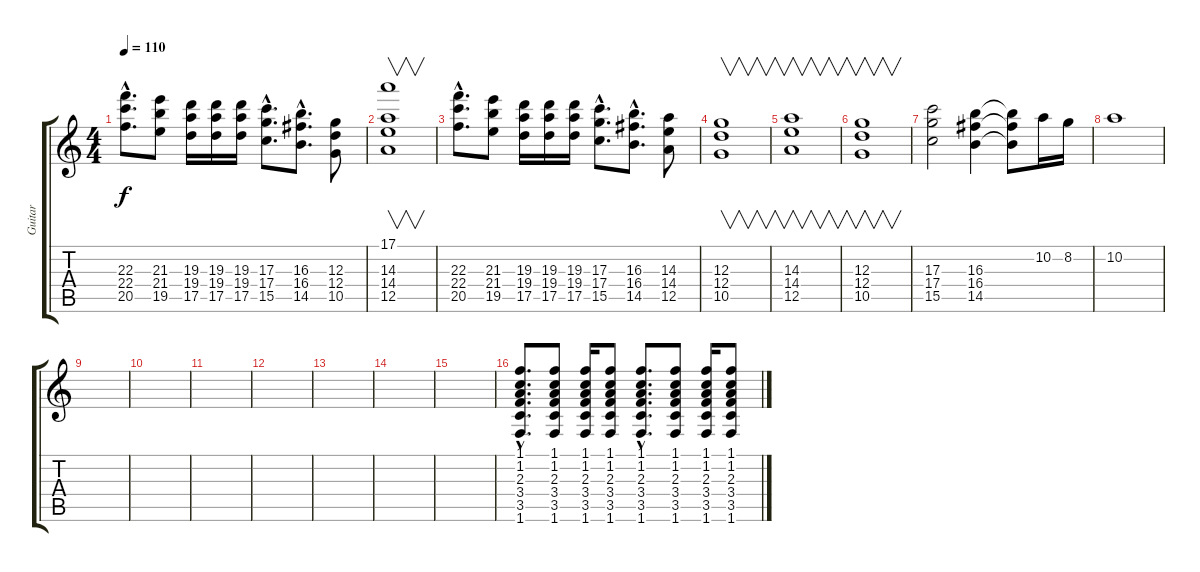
\track ("Guitar" "Guitar") {instrument electricguitarclean}
\staff {score tabs}
\tuning (E4 B3 G3 D3 A2 E2) {hide}
\ts (4 4)
\tempo 110
\clef g2
\ks c
(22.3{hac} 22.4{hac} 20.5{hac}).8{d dy f} (21.3 21.4 19.5).8 (19.3 19.4 17.5).16 (19.3 19.4 17.5).16 (19.3 19.4 17.5).16 (17.3{hac} 17.4{hac} 15.5{hac}).8{d} (16.3{hac} 16.4{hac} 14.5{hac}).8{d} (12.3 12.4 10.5).8 |
(17.1 14.3 14.4 12.5).1{v} |
(22.3{hac} 22.4{hac} 20.5{hac}).8{d} (21.3 21.4 19.5).8 (19.3 19.4 17.5).16 (19.3 19.4 17.5).16 (19.3 19.4 17.5).16 (17.3{hac} 17.4{hac} 15.5{hac}).8{d} (16.3{hac} 16.4{hac} 14.5{hac}).8{d} (14.3 14.4 12.5).8 |
(12.3 12.4 10.5).1{v} |
(14.3 14.4 12.5).1{v} |
(12.3 12.4 10.5).1{v} |
(17.3 17.4 15.5).2 (16.3 16.4 14.5).4 (16.3{t} 16.4{t} 14.5{t}).8 10.2.16{volume 16 balance 6 instrument electricguitarclean} 8.2.16 |
10.2.1 |
|
|
|
|
|
|
|
(1.1{hac} 1.2{hac} 2.3{hac} 3.4{hac} 3.5{hac} 1.6{hac}).8{d volume 10} (1.1 1.2 2.3 3.4 3.5 1.6).8 (1.1 1.2 2.3 3.4 3.5 1.6).16 (1.1 1.2 2.3 3.4 3.5 1.6).8 (1.1{hac} 1.2{hac} 2.3{hac} 3.4{hac} 3.5{hac} 1.6{hac}).8{d} (1.1 1.2 2.3 3.4 3.5 1.6).8 (1.1 1.2 2.3 3.4 3.5 1.6).16 (1.1 1.2 2.3 3.4 3.5 1.6).8
